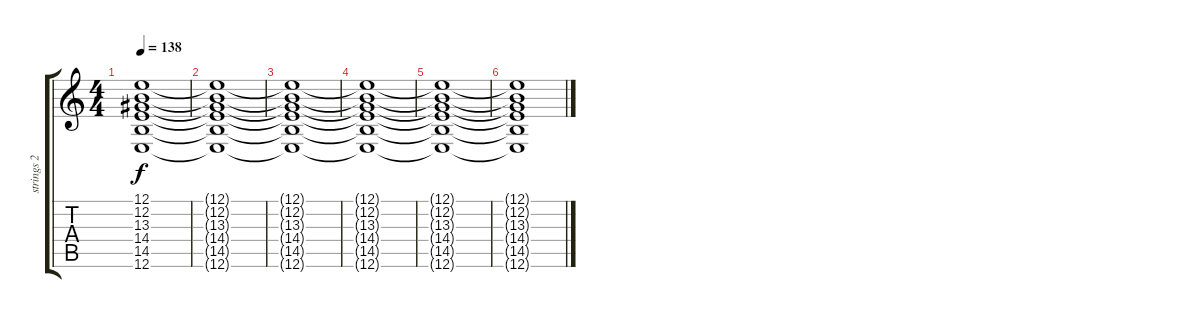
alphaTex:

\track ("strings 2" "strings 2") {instrument synthstrings1}
\staff {score tabs}
\tuning (E4 B3 G3 D3 A2 E2) {hide}
\ts (4 4)
\tempo 138
\clef g2
\ks c
(12.1{t} 12.2{t} 13.3{t} 14.4{t} 14.5{t} 12.6{t}).1{dy f} |
(12.1{t} 12.2{t} 13.3{t} 14.4{t} 14.5{t} 12.6{t}).1 |
(12.1{t} 12.2{t} 13.3{t} 14.4{t} 14.5{t} 12.6{t}).1{volume 0} |
(12.1{t} 12.2{t} 13.3{t} 14.4{t} 14.5{t} 12.6{t}).1 |
(12.1{t} 12.2{t} 13.3{t} 14.4{t} 14.5{t} 12.6{t}).1 |
(12.1{t} 12.2{t} 13.3{t} 14.4{t} 14.5{t} 12.6{t}).1
